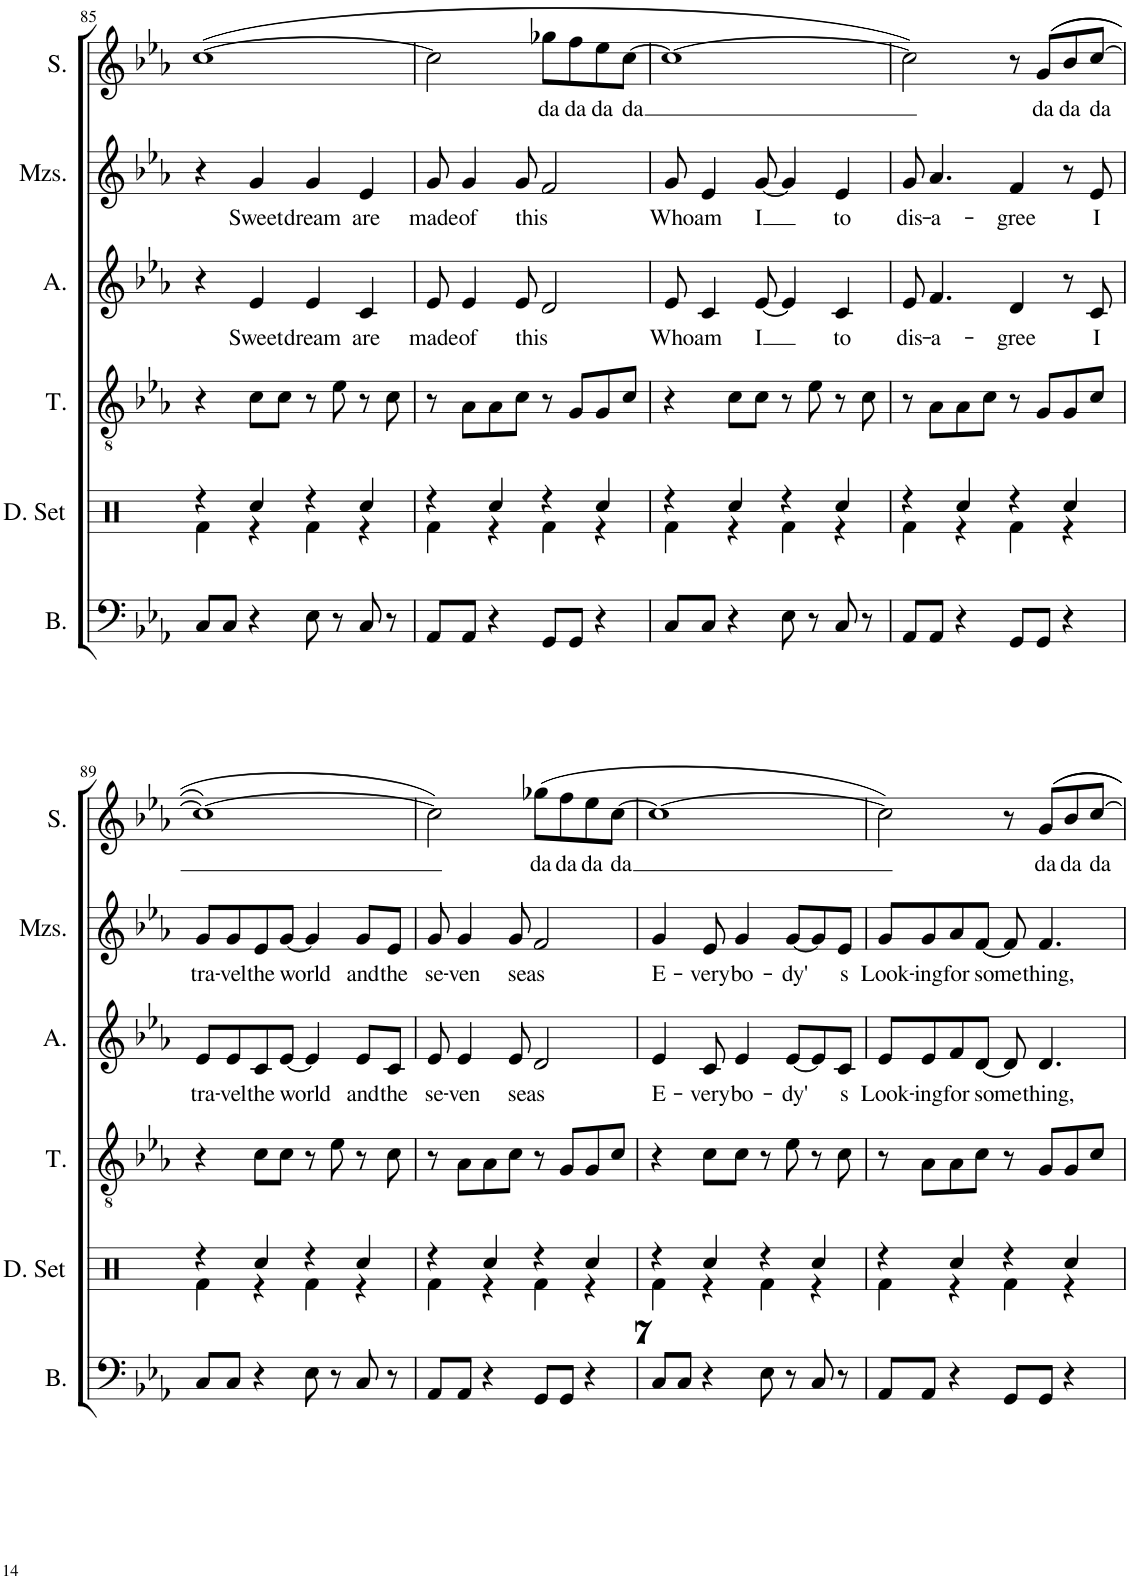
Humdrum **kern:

**kern	**kern	**kern	**text	**kern	**text	**kern	**text
*part5	*part4	*part3	*part3	*part2	*part2	*part1	*part1
*staff5	*staff4	*staff3	*staff3	*staff2	*staff2	*staff1	*staff1
*I"Bass	*I"Tenor	*I"Alto	*	*I"Mezzo-soprano	*	*I"Soprano	*
*I'B.	*I'T.	*I'A.	*	*I'Mzs.	*	*I'S.	*
!!LO:PB:g=z
*clefF4	*clefGv2	*clefG2	*	*clefG2	*	*clefG2	*
*k[b-e-a-]	*k[b-e-a-]	*k[b-e-a-]	*	*k[b-e-a-]	*	*k[b-e-a-]	*
*M4/4	*M4/4	*M4/4	*	*M4/4	*	*M4/4	*
=85	=85	=85	=85	=85	=85	=85	=85
8C/L	4r	4r	.	4r	.	([1cc	.
8C/J	.	.	.	.	.	.	.
!	!	!	!LO:LY:b	!	!LO:LY:b	!	!
4r	8c\L	4e-/	Sweet	4g/	Sweet	.	.
.	8c\J	.	.	.	.	.	.
!	!	!	!LO:LY:b	!	!LO:LY:b	!	!
8E-\	8r	4e-/	dream	4g/	dream	.	.
8r	8e-\	.	.	.	.	.	.
!	!	!	!LO:LY:b	!	!LO:LY:b	!	!
8C/	8r	4c/	are	4e-/	are	.	.
8r	8c\	.	.	.	.	.	.
=86	=86	=86	=86	=86	=86	=86	=86
!	!	!	!LO:LY:b	!	!LO:LY:b	!	!
8AA-/L	8r	8e-/	made	8g/	made	2cc\]	.
!	!	!	!LO:LY:b	!	!LO:LY:b	!	!
8AA-/J	8A-\L	4e-/	of	4g/	of	.	.
4r	8A-\	.	.	.	.	.	.
!	!	!	!LO:LY:b	!	!LO:LY:b	!	!
.	8c\J	8e-/	this	8g/	this	.	.
!	!	!	!	!	!	!	!LO:LY:b
8GG/L	8r	2d/	.	2f/	.	8gg-X\L	da
!	!	!	!	!	!	!	!LO:LY:b
8GG/J	8G/L	.	.	.	.	8ff\	da
!	!	!	!	!	!	!	!LO:LY:b
4r	8G/	.	.	.	.	8ee-\	da
!	!	!	!	!	!	!	!LO:LY:b
.	8c/J	.	.	.	.	[8cc\J	da
=87	=87	=87	=87	=87	=87	=87	=87
!	!	!	!LO:LY:b	!	!LO:LY:b	!	!
8C/L	4r	8e-/	Who	8g/	Who	1cc_	.
!	!	!	!LO:LY:b	!	!LO:LY:b	!	!
8C/J	.	4c/	am	4e-/	am	.	.
4r	8c\L	.	.	.	.	.	.
!	!	!	!LO:LY:b	!	!LO:LY:b	!	!
.	8c\J	[8e-/	I	[8g/	I	.	.
8E-\	8r	4e-/]	.	4g/]	.	.	.
8r	8e-\	.	.	.	.	.	.
!	!	!	!LO:LY:b	!	!LO:LY:b	!	!
8C/	8r	4c/	to	4e-/	to	.	.
8r	8c\	.	.	.	.	.	.
=88	=88	=88	=88	=88	=88	=88	=88
!	!	!	!LO:LY:b	!	!LO:LY:b	!	!
8AA-/L	8r	8e-/	dis-	8g/	dis-	2cc\])	.
!	!	!	!LO:LY:b	!	!LO:LY:b	!	!
8AA-/J	8A-\L	4.f/	-a-	4.a-/	-a-	.	.
4r	8A-\	.	.	.	.	.	.
.	8c\J	.	.	.	.	.	.
!	!	!	!LO:LY:b	!	!LO:LY:b	!	!
8GG/L	8r	4d/	-gree	4f/	-gree	8r	.
!	!	!	!	!	!	!	!LO:LY:b
8GG/J	8G/L	.	.	.	.	((8g/L	da
!	!	!	!	!	!	!	!LO:LY:b
4r	8G/	8r	.	8r	.	8b-/	da
!	!	!	!LO:LY:b	!	!LO:LY:b	!	!LO:LY:b
.	8c/J	8c/	I	8e-/	I	[8cc/J	da
!!LO:LB:g=z
=89	=89	=89	=89	=89	=89	=89	=89
!	!	!	!LO:LY:b	!	!LO:LY:b	!	!
8C/L	4r	8e-/L	tra-	8g/L	tra-	1cc_)	.
!	!	!	!LO:LY:b	!	!LO:LY:b	!	!
8C/J	.	8e-/	-vel	8g/	-vel	.	.
!	!	!	!LO:LY:b	!	!LO:LY:b	!	!
4r	8c\L	8c/	the	8e-/	the	.	.
!	!	!	!LO:LY:b	!	!LO:LY:b	!	!
.	8c\J	[8e-/J	world	[8g/J	world	.	.
8E-\	8r	4e-/]	.	4g/]	.	.	.
8r	8e-\	.	.	.	.	.	.
!	!	!	!LO:LY:b	!	!LO:LY:b	!	!
8C/	8r	8e-/L	and	8g/L	and	.	.
!	!	!	!LO:LY:b	!	!LO:LY:b	!	!
8r	8c\	8c/J	the	8e-/J	the	.	.
=90	=90	=90	=90	=90	=90	=90	=90
!	!	!	!LO:LY:b	!	!LO:LY:b	!	!
8AA-/L	8r	8e-/	se-	8g/	se-	2cc\])	.
!	!	!	!LO:LY:b	!	!LO:LY:b	!	!
8AA-/J	8A-\L	4e-/	-ven	4g/	-ven	.	.
4r	8A-\	.	.	.	.	.	.
!	!	!	!LO:LY:b	!	!LO:LY:b	!	!
.	8c\J	8e-/	seas	8g/	seas	.	.
!	!	!	!	!	!	!	!LO:LY:b
8GG/L	8r	2d/	.	2f/	.	(8gg-X\L	da
!	!	!	!	!	!	!	!LO:LY:b
8GG/J	8G/L	.	.	.	.	8ff\	da
!	!	!	!	!	!	!	!LO:LY:b
4r	8G/	.	.	.	.	8ee-\	da
!	!	!	!	!	!	!	!LO:LY:b
.	8c/J	.	.	.	.	[8cc\J	da
=91	=91	=91	=91	=91	=91	=91	=91
!LO:TX:a:t=7	!	!	!	!	!	!	!
!	!	!	!LO:LY:b	!	!LO:LY:b	!	!
8C/L	4r	4e-/	E-	4g/	E-	1cc_	.
8C/J	.	.	.	.	.	.	.
!	!	!	!LO:LY:b	!	!LO:LY:b	!	!
4r	8c\L	8c/	-very	8e-/	-very	.	.
!	!	!	!LO:LY:b	!	!LO:LY:b	!	!
.	8c\J	4e-/	bo-	4g/	bo-	.	.
8E-\	8r	.	.	.	.	.	.
!	!	!	!LO:LY:b	!	!LO:LY:b	!	!
8r	8e-\	[8e-/L	-dy'	[8g/L	-dy'	.	.
8C/	8r	8e-/]	.	8g/]	.	.	.
!	!	!	!LO:LY:b	!	!LO:LY:b	!	!
8r	8c\	8c/J	s	8e-/J	s	.	.
=92	=92	=92	=92	=92	=92	=92	=92
!	!	!	!LO:LY:b	!	!LO:LY:b	!	!
8AA-/L	8r	8e-/L	Look-	8g/L	Look-	2cc\])	.
!	!	!	!LO:LY:b	!	!LO:LY:b	!	!
8AA-/J	8A-\L	8e-/	-ing	8g/	-ing	.	.
!	!	!	!LO:LY:b	!	!LO:LY:b	!	!
4r	8A-\	8f/	for	8a-/	for	.	.
!	!	!	!LO:LY:b	!	!LO:LY:b	!	!
.	8c\J	[8d/J	some	[8f/J	some	.	.
8GG/L	8r	8d/]	.	8f/]	.	8r	.
!	!	!	!LO:LY:b	!	!LO:LY:b	!	!LO:LY:b
8GG/J	8G/L	4.d/	thing,	4.f/	thing,	8g/L	da
!	!	!	!	!	!	!	!LO:LY:b
4r	8G/	.	.	.	.	8b-/	da
!	!	!	!	!	!	!	!LO:LY:b
.	8c/J	.	.	.	.	[8cc/J	da
=	=	=	=	=	=	=	=
*-	*-	*-	*-	*-	*-	*-	*-
